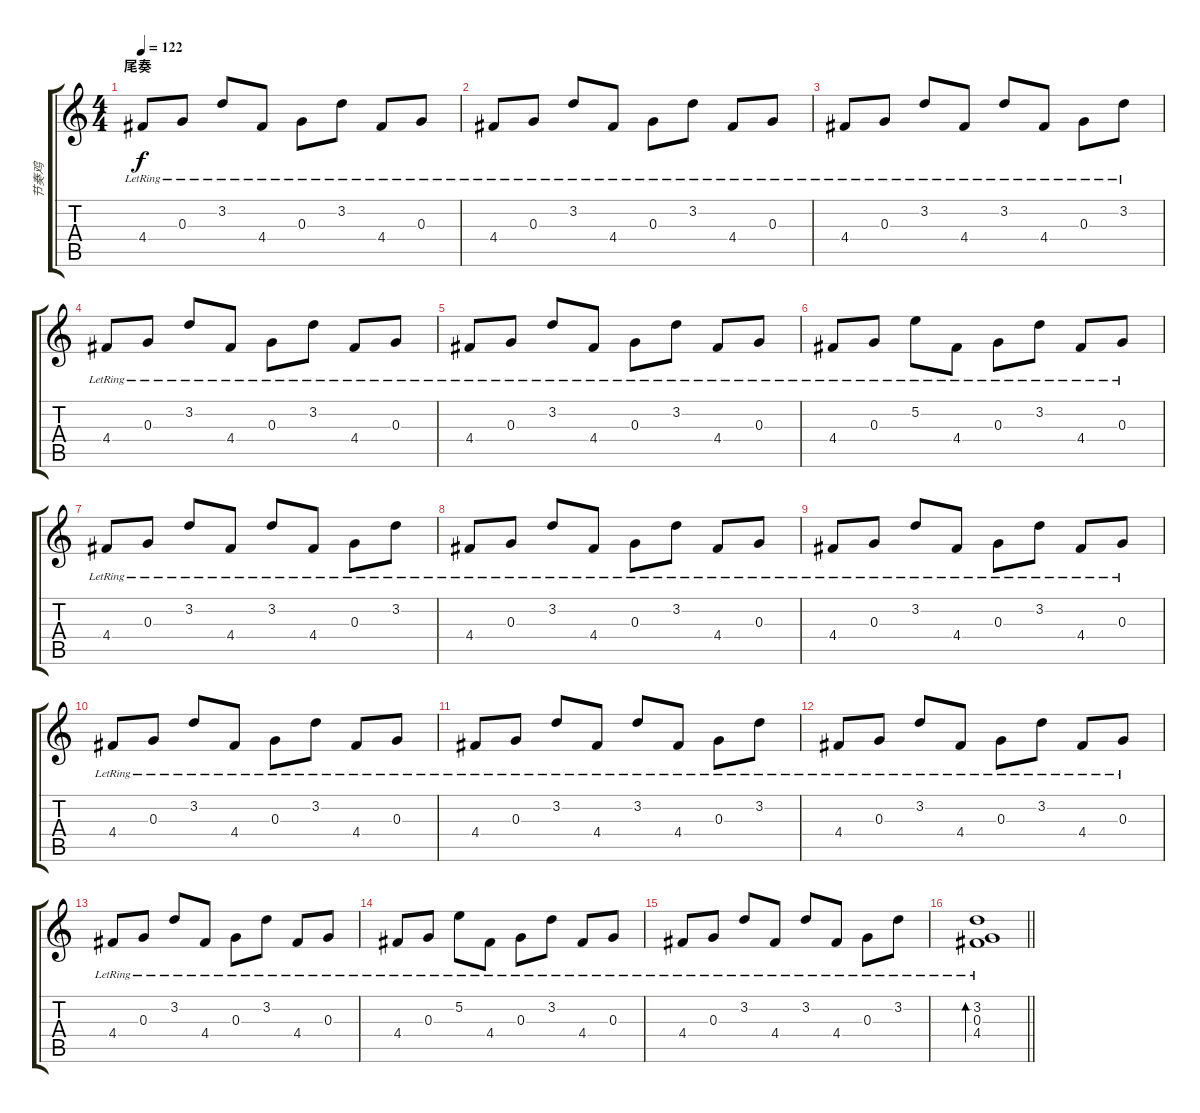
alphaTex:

\track ("节奏鸡" "节奏鸡") {instrument electricguitarclean}
\staff {score tabs}
\tuning (E4 B3 G3 D3 A2 E2) {hide}
\ts (4 4)
\section ("" "尾奏")
\tempo 122
\clef g2
\ks c
4.4{lr}.8{dy f} 0.3{lr}.8 3.2{lr}.8 4.4{lr}.8 0.3{lr}.8 3.2{lr}.8 4.4{lr}.8 0.3{lr}.8 |
4.4{lr}.8 0.3{lr}.8 3.2{lr}.8 4.4{lr}.8 0.3{lr}.8 3.2{lr}.8 4.4{lr}.8 0.3{lr}.8 |
4.4{lr}.8 0.3{lr}.8 3.2{lr}.8 4.4{lr}.8 3.2{lr}.8 4.4{lr}.8 0.3{lr}.8 3.2{lr}.8 |
4.4{lr}.8 0.3{lr}.8 3.2{lr}.8 4.4{lr}.8 0.3{lr}.8 3.2{lr}.8 4.4{lr}.8 0.3{lr}.8 |
4.4{lr}.8 0.3{lr}.8 3.2{lr}.8 4.4{lr}.8 0.3{lr}.8 3.2{lr}.8 4.4{lr}.8 0.3{lr}.8 |
4.4{lr}.8 0.3{lr}.8 5.2{lr}.8 4.4{lr}.8 0.3{lr}.8 3.2{lr}.8 4.4{lr}.8 0.3{lr}.8 |
4.4{lr}.8 0.3{lr}.8 3.2{lr}.8 4.4{lr}.8 3.2{lr}.8 4.4{lr}.8 0.3{lr}.8 3.2{lr}.8 |
4.4{lr}.8 0.3{lr}.8 3.2{lr}.8 4.4{lr}.8 0.3{lr}.8 3.2{lr}.8 4.4{lr}.8 0.3{lr}.8 |
4.4{lr}.8 0.3{lr}.8 3.2{lr}.8 4.4{lr}.8 0.3{lr}.8 3.2{lr}.8 4.4{lr}.8 0.3{lr}.8 |
4.4{lr}.8 0.3{lr}.8 3.2{lr}.8 4.4{lr}.8 0.3{lr}.8 3.2{lr}.8 4.4{lr}.8 0.3{lr}.8 |
4.4{lr}.8 0.3{lr}.8 3.2{lr}.8 4.4{lr}.8 3.2{lr}.8 4.4{lr}.8 0.3{lr}.8 3.2{lr}.8 |
4.4{lr}.8 0.3{lr}.8 3.2{lr}.8 4.4{lr}.8 0.3{lr}.8 3.2{lr}.8 4.4{lr}.8 0.3{lr}.8 |
4.4{lr}.8 0.3{lr}.8 3.2{lr}.8 4.4{lr}.8 0.3{lr}.8 3.2{lr}.8 4.4{lr}.8 0.3{lr}.8 |
4.4{lr}.8 0.3{lr}.8 5.2{lr}.8 4.4{lr}.8 0.3{lr}.8 3.2{lr}.8 4.4{lr}.8 0.3{lr}.8 |
4.4{lr}.8 0.3{lr}.8 3.2{lr}.8 4.4{lr}.8 3.2{lr}.8 4.4{lr}.8 0.3{lr}.8 3.2{lr}.8 |
\barLineRight lightlight
(3.2{lr} 0.3{lr} 4.4{lr}).1{bd 240}
